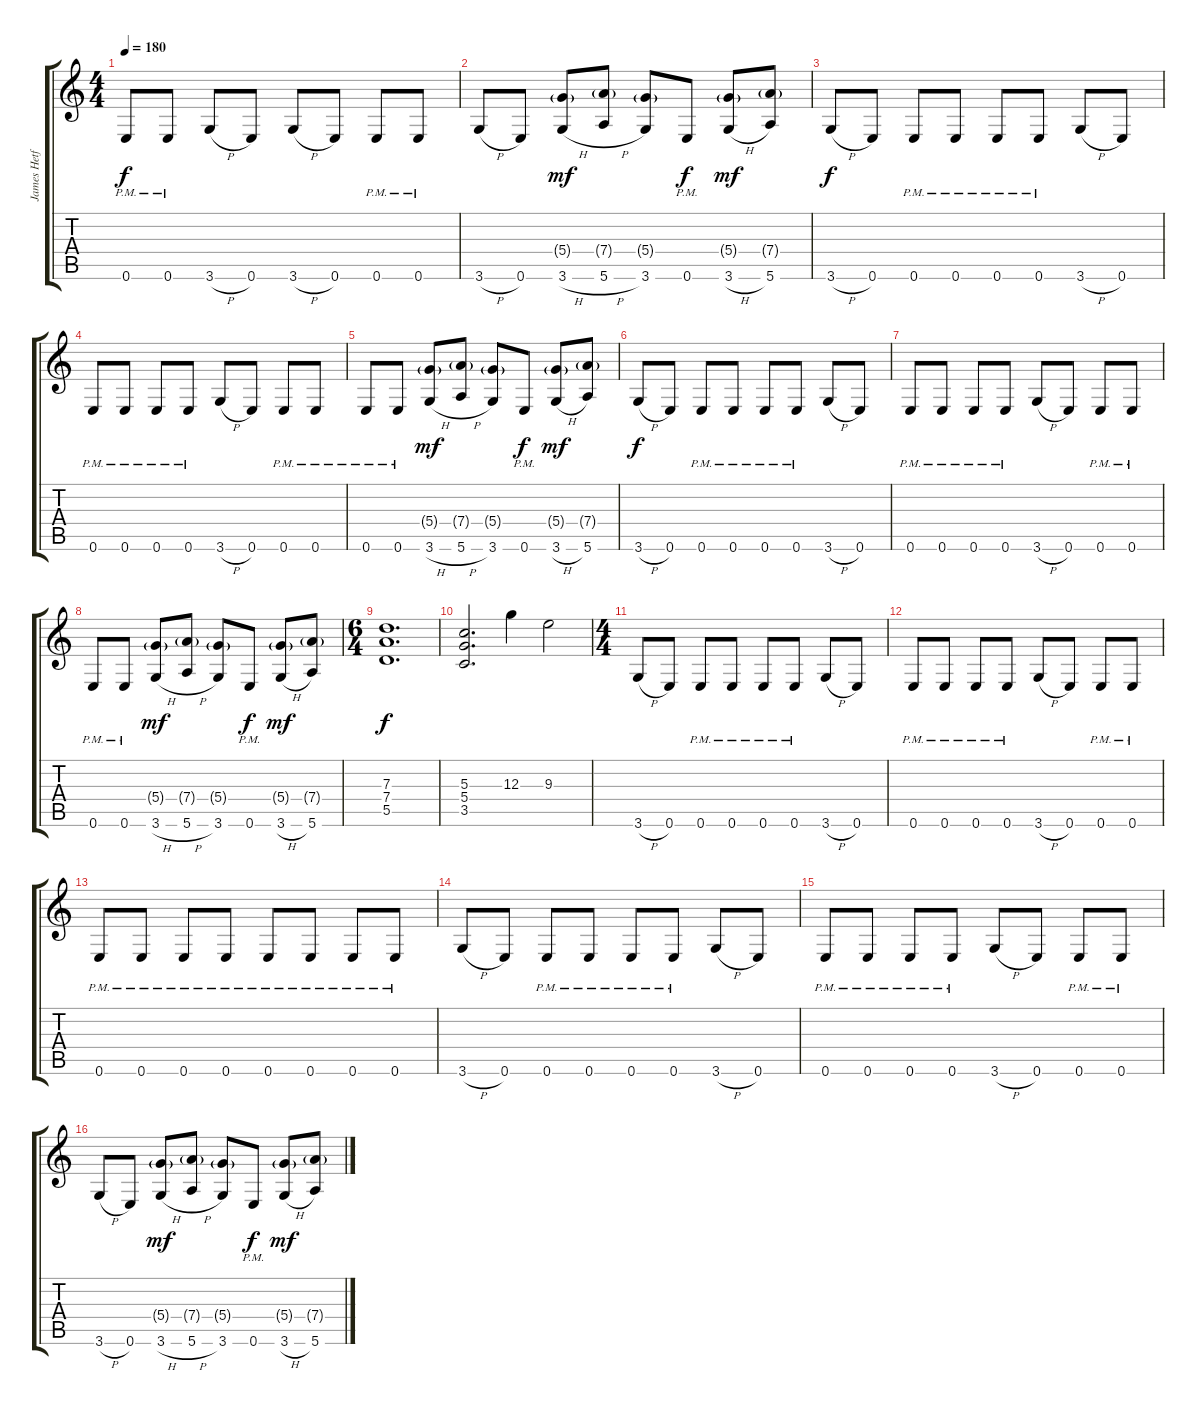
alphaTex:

\track ("James Hetfield (Rythm)" "James Hetf") {instrument distortionguitar}
\staff {score tabs}
\tuning (E4 B3 G3 D3 A2 E2) {hide}
\ts (4 4)
\tempo 180
\clef g2
\ks c
0.6{pm}.8{dy f} 0.6{pm}.8 3.6{h}.8 0.6.8 3.6{h}.8 0.6.8 0.6{pm}.8 0.6{pm}.8 |
3.6{h}.8 0.6.8 (5.4{g} 3.6{h}).8{dy mf} (7.4{g} 5.6{h}).8 (5.4{g} 3.6).8 0.6{pm}.8{dy f} (5.4{g} 3.6{h}).8{dy mf} (7.4{g} 5.6).8 |
3.6{h}.8{dy f} 0.6.8 0.6{pm}.8 0.6{pm}.8 0.6{pm}.8 0.6{pm}.8 3.6{h}.8 0.6.8 |
0.6{pm}.8 0.6{pm}.8 0.6{pm}.8 0.6{pm}.8 3.6{h}.8 0.6.8 0.6{pm}.8 0.6{pm}.8 |
0.6{pm}.8 0.6{pm}.8 (5.4{g} 3.6{h}).8{dy mf} (7.4{g} 5.6{h}).8 (5.4{g} 3.6).8 0.6{pm}.8{dy f} (5.4{g} 3.6{h}).8{dy mf} (7.4{g} 5.6).8 |
3.6{h}.8{dy f} 0.6.8 0.6{pm}.8 0.6{pm}.8 0.6{pm}.8 0.6{pm}.8 3.6{h}.8 0.6.8 |
0.6{pm}.8 0.6{pm}.8 0.6{pm}.8 0.6{pm}.8 3.6{h}.8 0.6.8 0.6{pm}.8 0.6{pm}.8 |
0.6{pm}.8 0.6{pm}.8 (5.4{g} 3.6{h}).8{dy mf} (7.4{g} 5.6{h}).8 (5.4{g} 3.6).8 0.6{pm}.8{dy f} (5.4{g} 3.6{h}).8{dy mf} (7.4{g} 5.6).8 |
\ts (6 4)
(7.3 7.4 5.5).1{d dy f} |
(5.3 5.4 3.5).2{d} 12.3.4 9.3.2 |
\ts (4 4)
3.6{h}.8 0.6.8 0.6{pm}.8 0.6{pm}.8 0.6{pm}.8 0.6{pm}.8 3.6{h}.8 0.6.8 |
0.6{pm}.8 0.6{pm}.8 0.6{pm}.8 0.6{pm}.8 3.6{h}.8 0.6.8 0.6{pm}.8 0.6{pm}.8 |
0.6{pm}.8 0.6{pm}.8 0.6{pm}.8 0.6{pm}.8 0.6{pm}.8 0.6{pm}.8 0.6{pm}.8 0.6{pm}.8 |
3.6{h}.8 0.6.8 0.6{pm}.8 0.6{pm}.8 0.6{pm}.8 0.6{pm}.8 3.6{h}.8 0.6.8 |
0.6{pm}.8 0.6{pm}.8 0.6{pm}.8 0.6{pm}.8 3.6{h}.8 0.6.8 0.6{pm}.8 0.6{pm}.8 |
3.6{h}.8 0.6.8 (5.4{g} 3.6{h}).8{dy mf} (7.4{g} 5.6{h}).8 (5.4{g} 3.6).8 0.6{pm}.8{dy f} (5.4{g} 3.6{h}).8{dy mf} (7.4{g} 5.6).8
